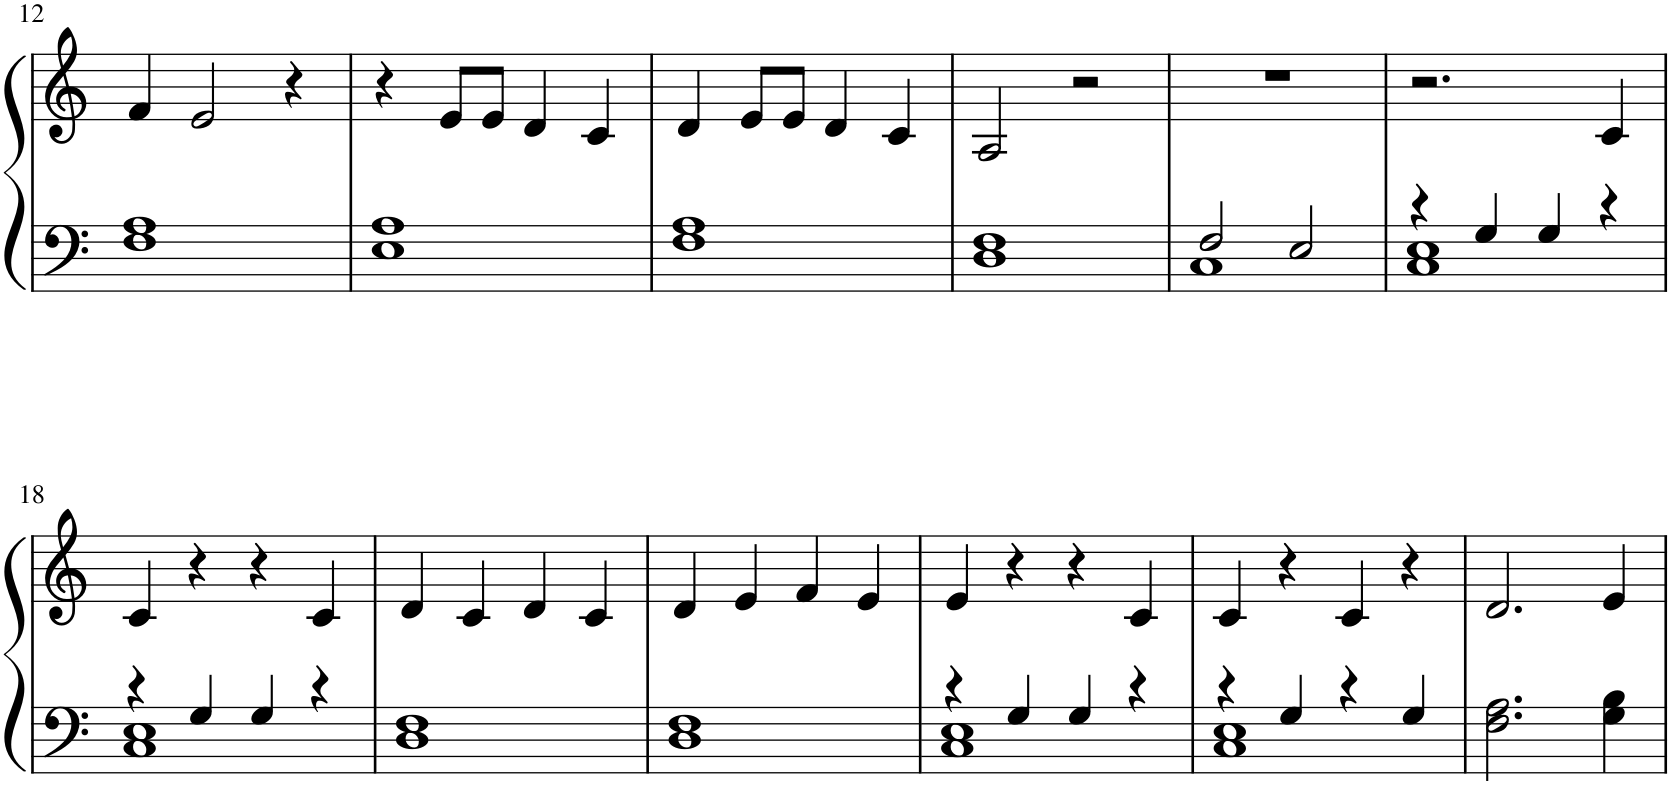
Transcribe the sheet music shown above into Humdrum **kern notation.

**kern	**kern
*part1	*part1
*staff2	*staff1
*I"Piano	*
*I'Pno.	*
!!LO:PB:g=z
*clefF4	*clefG2
*k[]	*k[]
*M4/4	*M4/4
=12	=12
1F 1A	4f/
.	2e/
.	4r
=13	=13
1E 1A	4r
.	8e/L
.	8e/J
.	4d/
.	4c/
=14	=14
1F 1A	4d/
.	8e/L
.	8e/J
.	4d/
.	4c/
=15	=15
1D 1F	2A/
.	2r
=16	=16
*^	*
1C	2F/	1r
.	2E/	.
=17	=17	=17
4r	1C 1E	2.r
4G/	.	.
4G/	.	.
4r	.	4c/
!!LO:LB:g=z
=18	=18	=18
4r	1C 1E	4c/
4G/	.	4r
4G/	.	4r
4r	.	4c/
*v	*v	*
=19	=19
1D 1F	4d/
.	4c/
.	4d/
.	4c/
=20	=20
1D 1F	4d/
.	4e/
.	4f/
.	4e/
=21	=21
*^	*
4r	1C 1E	4e/
4G/	.	4r
4G/	.	4r
4r	.	4c/
=22	=22	=22
4r	1C 1E	4c/
4G/	.	4r
4r	.	4c/
4G/	.	4r
*v	*v	*
=23	=23
2.F\ 2.A\	2.d/
4G\ 4B\	4e/
=	=
*-	*-
